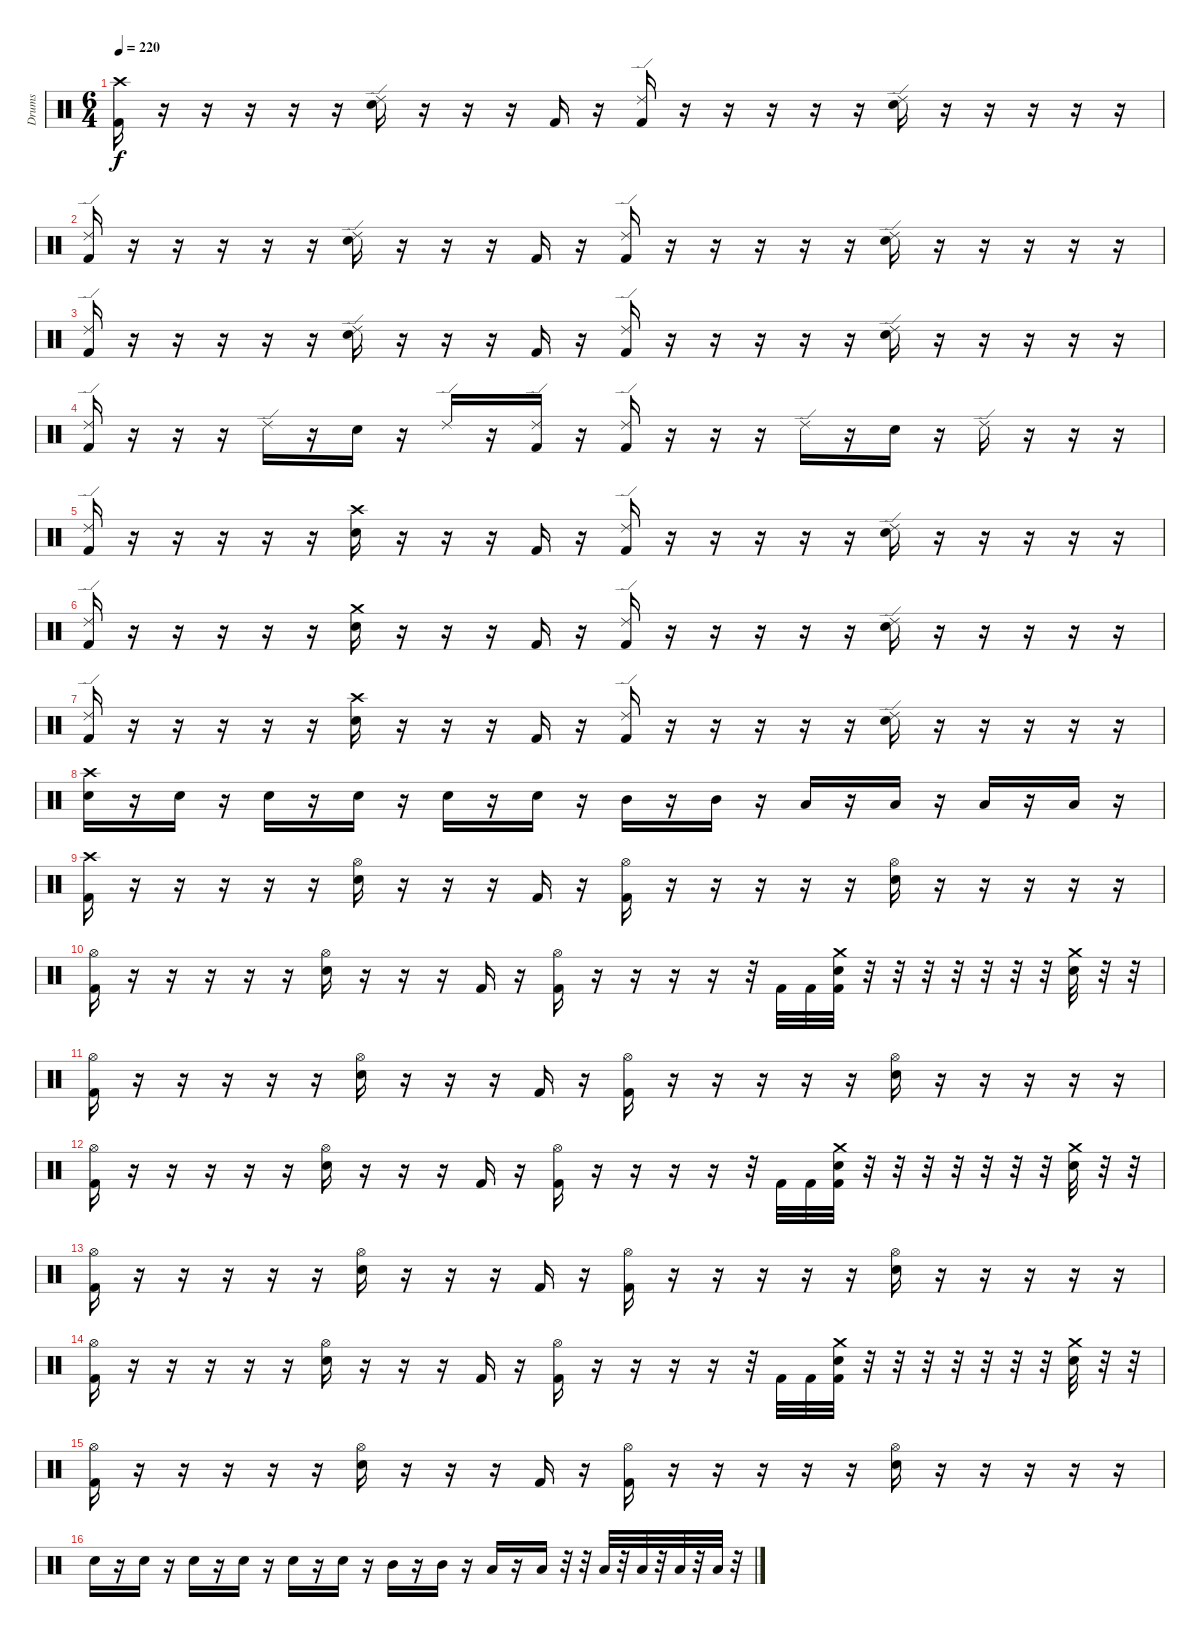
\track ("Drums" "Drums") {instrument percussion}
\staff {score}
\articulation defaults
\ts (6 4)
\tempo 220
\clef neutral
\ks c
("Crash high (hit)" "Kick (hit) 2").16{dy f} r.16 r.16 r.16 r.16 r.16 ("Ride (edge) 2" "Snare (hit) 2").16 r.16 r.16 r.16 "Kick (hit) 2".16 r.16 ("Ride (edge) 2" "Kick (hit) 2").16 r.16 r.16 r.16 r.16 r.16 ("Ride (edge) 2" "Snare (hit) 2").16 r.16 r.16 r.16 r.16 r.16 |
("Ride (edge) 2" "Kick (hit) 2").16 r.16 r.16 r.16 r.16 r.16 ("Ride (edge) 2" "Snare (hit) 2").16 r.16 r.16 r.16 "Kick (hit) 2".16 r.16 ("Ride (edge) 2" "Kick (hit) 2").16 r.16 r.16 r.16 r.16 r.16 ("Ride (edge) 2" "Snare (hit) 2").16 r.16 r.16 r.16 r.16 r.16 |
("Ride (edge) 2" "Kick (hit) 2").16 r.16 r.16 r.16 r.16 r.16 ("Ride (edge) 2" "Snare (hit) 2").16 r.16 r.16 r.16 "Kick (hit) 2".16 r.16 ("Ride (edge) 2" "Kick (hit) 2").16 r.16 r.16 r.16 r.16 r.16 ("Ride (edge) 2" "Snare (hit) 2").16 r.16 r.16 r.16 r.16 r.16 |
("Ride (edge) 2" "Kick (hit) 2").16 r.16 r.16 r.16 "Ride (edge) 2".16 r.16 "Snare (hit) 2".16 r.16 "Ride (edge) 2".16 r.16 ("Ride (edge) 2" "Kick (hit) 2").16 r.16 ("Ride (edge) 2" "Kick (hit) 2").16 r.16 r.16 r.16 "Ride (edge) 2".16 r.16 "Snare (hit) 2".16 r.16 "Ride (edge) 2".16 r.16 r.16 r.16 |
("Ride (edge) 2" "Kick (hit) 2").16 r.16 r.16 r.16 r.16 r.16 ("Crash high (hit)" "Snare (hit) 2").16 r.16 r.16 r.16 "Kick (hit) 2".16 r.16 ("Ride (edge) 2" "Kick (hit) 2").16 r.16 r.16 r.16 r.16 r.16 ("Ride (edge) 2" "Snare (hit) 2").16 r.16 r.16 r.16 r.16 r.16 |
("Ride (edge) 2" "Kick (hit) 2").16 r.16 r.16 r.16 r.16 r.16 ("Crash medium (hit)" "Snare (hit) 2").16 r.16 r.16 r.16 "Kick (hit) 2".16 r.16 ("Ride (edge) 2" "Kick (hit) 2").16 r.16 r.16 r.16 r.16 r.16 ("Ride (edge) 2" "Snare (hit) 2").16 r.16 r.16 r.16 r.16 r.16 |
("Ride (edge) 2" "Kick (hit) 2").16 r.16 r.16 r.16 r.16 r.16 ("Crash high (hit)" "Snare (hit) 2").16 r.16 r.16 r.16 "Kick (hit) 2".16 r.16 ("Ride (edge) 2" "Kick (hit) 2").16 r.16 r.16 r.16 r.16 r.16 ("Ride (edge) 2" "Snare (hit) 2").16 r.16 r.16 r.16 r.16 r.16 |
("Crash high (hit)" "Snare (hit) 2").16 r.16 "Snare (hit) 2".16 r.16 "Snare (hit) 2".16 r.16 "Snare (hit) 2".16 r.16 "Snare (hit) 2".16 r.16 "Snare (hit) 2".16 r.16 "Mid Tom (hit)".16 r.16 "Mid Tom (hit)".16 r.16 "Low Tom (hit)".16 r.16 "Low Tom (hit)".16 r.16 "Low Tom (hit)".16 r.16 "Low Tom (hit)".16 r.16 |
("Crash high (hit)" "Kick (hit) 2").16 r.16 r.16 r.16 r.16 r.16 ("Hi-Hat (open)" "Snare (hit) 2").16 r.16 r.16 r.16 "Kick (hit) 2".16 r.16 ("Hi-Hat (open)" "Kick (hit) 2").16 r.16 r.16 r.16 r.16 r.16 ("Hi-Hat (open)" "Snare (hit) 2").16 r.16 r.16 r.16 r.16 r.16 |
("Hi-Hat (open)" "Kick (hit) 2").16 r.16 r.16 r.16 r.16 r.16 ("Hi-Hat (open)" "Snare (hit) 2").16 r.16 r.16 r.16 "Kick (hit) 2".16 r.16 ("Hi-Hat (open)" "Kick (hit) 2").16 r.16 r.16 r.16 r.16 r.32 "Kick (hit) 2".32 "Kick (hit) 2".32 ("Crash medium (hit)" "Snare (hit) 2" "Kick (hit) 2").32 r.32 r.32 r.32 r.32 r.32 r.32 r.32 ("Crash medium (hit)" "Snare (hit) 2").32 r.32 r.32 |
("Hi-Hat (open)" "Kick (hit) 2").16 r.16 r.16 r.16 r.16 r.16 ("Hi-Hat (open)" "Snare (hit) 2").16 r.16 r.16 r.16 "Kick (hit) 2".16 r.16 ("Hi-Hat (open)" "Kick (hit) 2").16 r.16 r.16 r.16 r.16 r.16 ("Hi-Hat (open)" "Snare (hit) 2").16 r.16 r.16 r.16 r.16 r.16 |
("Hi-Hat (open)" "Kick (hit) 2").16 r.16 r.16 r.16 r.16 r.16 ("Hi-Hat (open)" "Snare (hit) 2").16 r.16 r.16 r.16 "Kick (hit) 2".16 r.16 ("Hi-Hat (open)" "Kick (hit) 2").16 r.16 r.16 r.16 r.16 r.32 "Kick (hit) 2".32 "Kick (hit) 2".32 ("Crash medium (hit)" "Snare (hit) 2" "Kick (hit) 2").32 r.32 r.32 r.32 r.32 r.32 r.32 r.32 ("Crash medium (hit)" "Snare (hit) 2").32 r.32 r.32 |
("Hi-Hat (open)" "Kick (hit) 2").16 r.16 r.16 r.16 r.16 r.16 ("Hi-Hat (open)" "Snare (hit) 2").16 r.16 r.16 r.16 "Kick (hit) 2".16 r.16 ("Hi-Hat (open)" "Kick (hit) 2").16 r.16 r.16 r.16 r.16 r.16 ("Hi-Hat (open)" "Snare (hit) 2").16 r.16 r.16 r.16 r.16 r.16 |
("Hi-Hat (open)" "Kick (hit) 2").16 r.16 r.16 r.16 r.16 r.16 ("Hi-Hat (open)" "Snare (hit) 2").16 r.16 r.16 r.16 "Kick (hit) 2".16 r.16 ("Hi-Hat (open)" "Kick (hit) 2").16 r.16 r.16 r.16 r.16 r.32 "Kick (hit) 2".32 "Kick (hit) 2".32 ("Crash medium (hit)" "Snare (hit) 2" "Kick (hit) 2").32 r.32 r.32 r.32 r.32 r.32 r.32 r.32 ("Crash medium (hit)" "Snare (hit) 2").32 r.32 r.32 |
("Hi-Hat (open)" "Kick (hit) 2").16 r.16 r.16 r.16 r.16 r.16 ("Hi-Hat (open)" "Snare (hit) 2").16 r.16 r.16 r.16 "Kick (hit) 2".16 r.16 ("Hi-Hat (open)" "Kick (hit) 2").16 r.16 r.16 r.16 r.16 r.16 ("Hi-Hat (open)" "Snare (hit) 2").16 r.16 r.16 r.16 r.16 r.16 |
"Snare (hit) 2".16 r.16 "Snare (hit) 2".16 r.16 "Snare (hit) 2".16 r.16 "Snare (hit) 2".16 r.16 "Snare (hit) 2".16 r.16 "Snare (hit) 2".16 r.16 "Mid Tom (hit)".16 r.16 "Mid Tom (hit)".16 r.16 "Low Tom (hit)".16 r.16 "Low Tom (hit)".16 r.32 r.32 "Low Tom (hit)".32 r.32 "Low Tom (hit)".32 r.32 "Low Tom (hit)".32 r.32 "Low Tom (hit)".32 r.32
